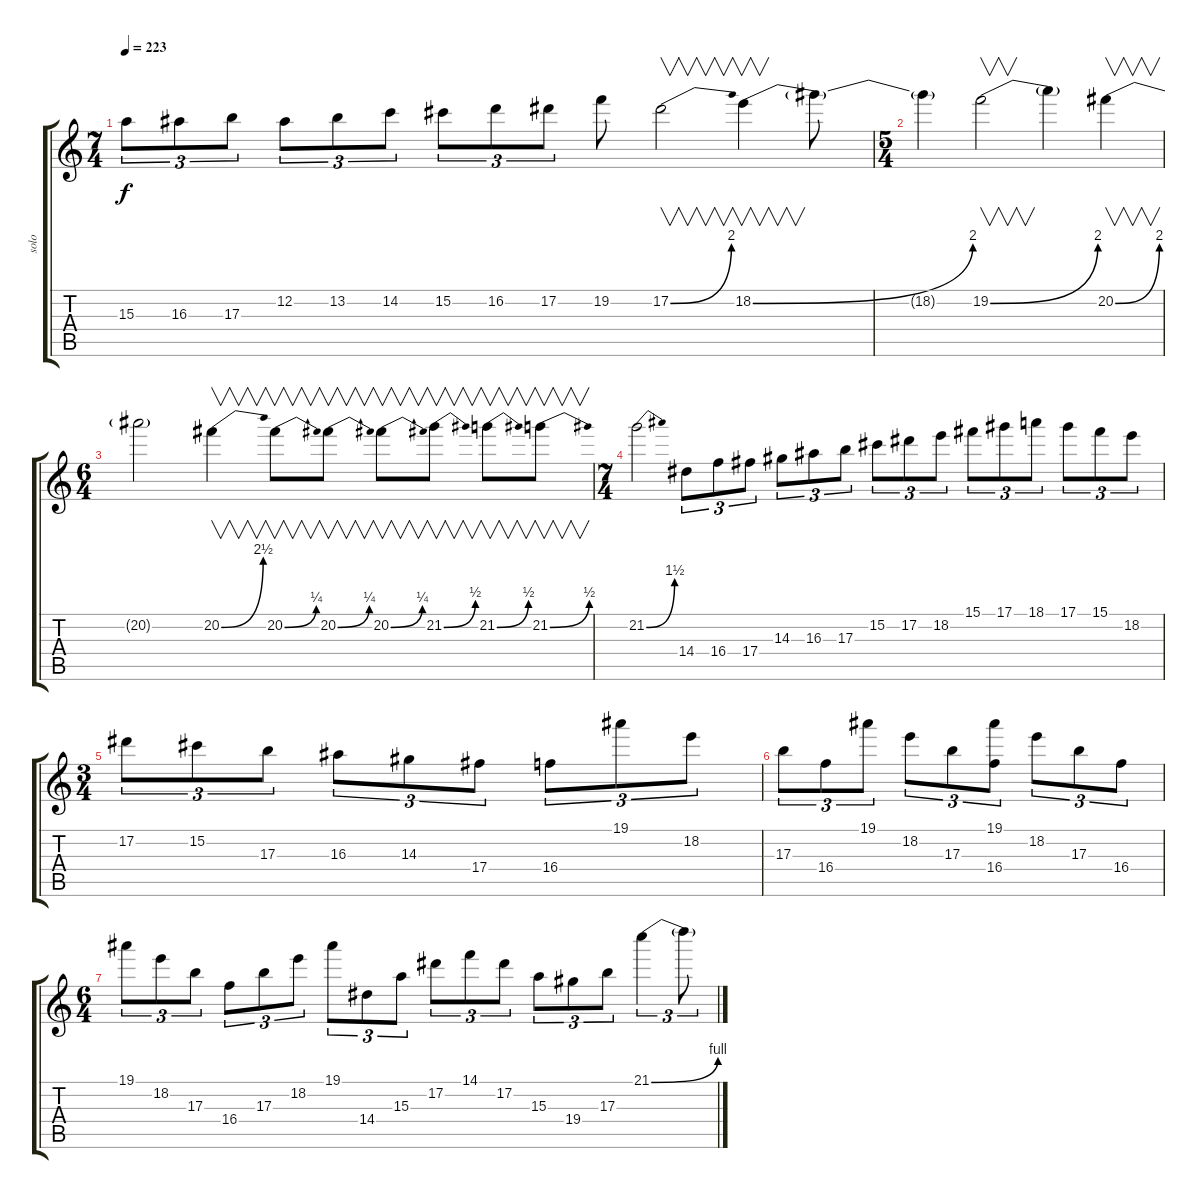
\track ("solo" "solo") {instrument distortionguitar}
\staff {score tabs}
\tuning (Eb4 Bb3 Gb3 Db3 Ab2 Eb2) {hide}
\ts (7 4)
\tempo 223
\clef g2
\ks c
15.3.8{tu (3 2) dy f} 16.3.8{tu (3 2)} 17.3.8{tu (3 2)} 12.2.8{tu (3 2)} 13.2.8{tu (3 2)} 14.2.8{tu (3 2)} 15.2.8{tu (3 2)} 16.2.8{tu (3 2)} 17.2.8{tu (3 2)} 19.2.8 17.2{be (bend 0 0 60 8)}.2{v} 18.2{be (bend 0 0 60 8)}.4{v} 18.2{t}.8 |
\ts (5 4)
18.2{t}.4 19.2{be (bend 0 0 60 8)}.2{v} 19.2{t}.4 20.2{be (bend 0 0 60 8)}.4{v} |
\ts (6 4)
20.2{t}.2 20.2{be (bend 0 0 60 10)}.4{v} 20.2{be (bend 0 0 60 1)}.8{v} 20.2{be (bend 0 0 60 1)}.8{v} 20.2{be (bend 0 0 60 1)}.8{v} 21.2{be (bend 0 0 60 2)}.8{v} 21.2{be (bend 0 0 60 2)}.8{v} 21.2{be (bend 0 0 60 2)}.8{v} |
\ts (7 4)
21.2{be (bend 0 0 60 6)}.2 14.4.8{tu (3 2)} 16.4.8{tu (3 2)} 17.4.8{tu (3 2)} 14.3.8{tu (3 2)} 16.3.8{tu (3 2)} 17.3.8{tu (3 2)} 15.2.8{tu (3 2)} 17.2.8{tu (3 2)} 18.2.8{tu (3 2)} 15.1.8{tu (3 2)} 17.1.8{tu (3 2)} 18.1.8{tu (3 2)} 17.1.8{tu (3 2)} 15.1.8{tu (3 2)} 18.2.8{tu (3 2)} |
\ts (3 4)
17.2.8{tu (3 2)} 15.2.8{tu (3 2)} 17.3.8{tu (3 2)} 16.3.8{tu (3 2)} 14.3.8{tu (3 2)} 17.4.8{tu (3 2)} 16.4.8{tu (3 2)} 19.1.8{tu (3 2)} 18.2.8{tu (3 2)} |
17.3.8{tu (3 2)} 16.4.8{tu (3 2)} 19.1.8{tu (3 2)} 18.2.8{tu (3 2)} 17.3.8{tu (3 2)} (19.1 16.4).8{tu (3 2)} 18.2.8{tu (3 2)} 17.3.8{tu (3 2)} 16.4.8{tu (3 2)} |
\ts (6 4)
19.1.8{tu (3 2)} 18.2.8{tu (3 2)} 17.3.8{tu (3 2)} 16.4.8{tu (3 2)} 17.3.8{tu (3 2)} 18.2.8{tu (3 2)} 19.1.8{tu (3 2)} 14.4.8{tu (3 2)} 15.3.8{tu (3 2)} 17.2.8{tu (3 2)} 14.1.8{tu (3 2)} 17.2.8{tu (3 2)} 15.3.8{tu (3 2)} 19.4.8{tu (3 2)} 17.3.8{tu (3 2)} 21.1{be (bend 0 0 60 4)}.4{tu (3 2)} 21.1{t}.8{tu (3 2)}
